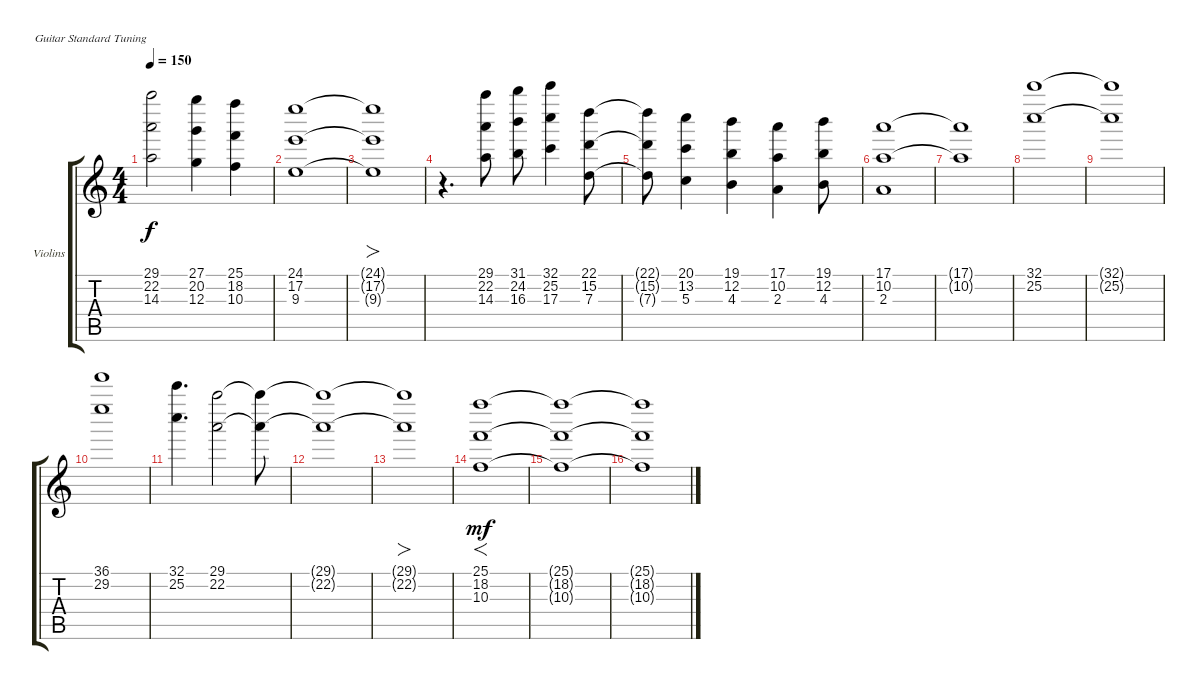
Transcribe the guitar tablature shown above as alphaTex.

\defaultSystemsLayout 4
\bracketExtendMode groupsimilarinstruments
\firstSystemTrackNameOrientation horizontal
\otherSystemsTrackNameOrientation horizontal
\track ("Violins" "Violins") {instrument electricguitarclean}
\staff {score tabs}
\tuning (E4 B3 G3 D3 A2 E2)
\ts (4 4)
\tempo 150
\clef g2
\ks c
(29.1 22.2 14.3).2{dy f} (27.1 20.2 12.3).4 (25.1 18.2 10.3).4 |
(24.1 17.2 9.3).1 |
(24.1{t} 17.2{t} 9.3{t}).1{fo} |
r.4{d} (29.1 22.2 14.3).8 (31.1 24.2 16.3).8 (32.1 25.2 17.3).4 (22.1 15.2 7.3).8 |
(7.3{t} 15.2{t} 22.1{t}).8 (20.1 13.2 5.3).4 (19.1 12.2 4.3).4 (17.1 10.2 2.3).4 (19.1 12.2 4.3).8 |
(17.1 10.2 2.3).1 |
(17.1{t} 10.2{t}).1 |
(32.1 25.2).1 |
(32.1{t} 25.2{t}).1 |
(36.1 29.2).1 |
(32.1 25.2).4{d} (29.1 22.2).2 (29.1{t} 22.2{t}).8 |
(29.1{t} 22.2{t}).1 |
(29.1{t} 22.2{t}).1{fo} |
(25.1 18.2 10.3).1{f dy mf} |
(25.1{t} 18.2{t} 10.3{t}).1 |
(25.1{t} 18.2{t} 10.3{t}).1
